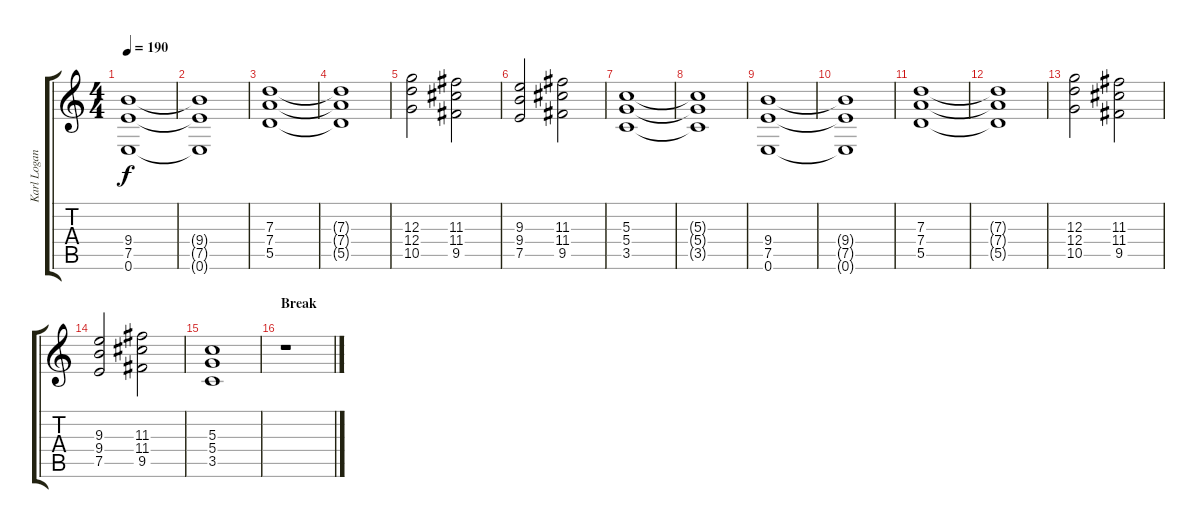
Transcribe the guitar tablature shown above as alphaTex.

\track ("Karl Logan Rhytm" "Karl Logan") {instrument distortionguitar}
\staff {score tabs}
\tuning (E4 B3 G3 D3 A2 E2) {hide}
\ts (4 4)
\tempo 190
\clef g2
\ks c
(9.4 7.5 0.6).1{dy f} |
(9.4{t} 7.5{t} 0.6{t}).1 |
(7.3 7.4 5.5).1 |
(7.3{t} 7.4{t} 5.5{t}).1 |
(12.3 12.4 10.5).2 (11.3 11.4 9.5).2 |
(9.3 9.4 7.5).2 (11.3 11.4 9.5).2 |
(5.3 5.4 3.5).1 |
(5.3{t} 5.4{t} 3.5{t}).1 |
(9.4 7.5 0.6).1 |
(9.4{t} 7.5{t} 0.6{t}).1 |
(7.3 7.4 5.5).1 |
(7.3{t} 7.4{t} 5.5{t}).1 |
(12.3 12.4 10.5).2 (11.3 11.4 9.5).2 |
(9.3 9.4 7.5).2 (11.3 11.4 9.5).2 |
(5.3 5.4 3.5).1 |
\section ("" "Break")
r.1
